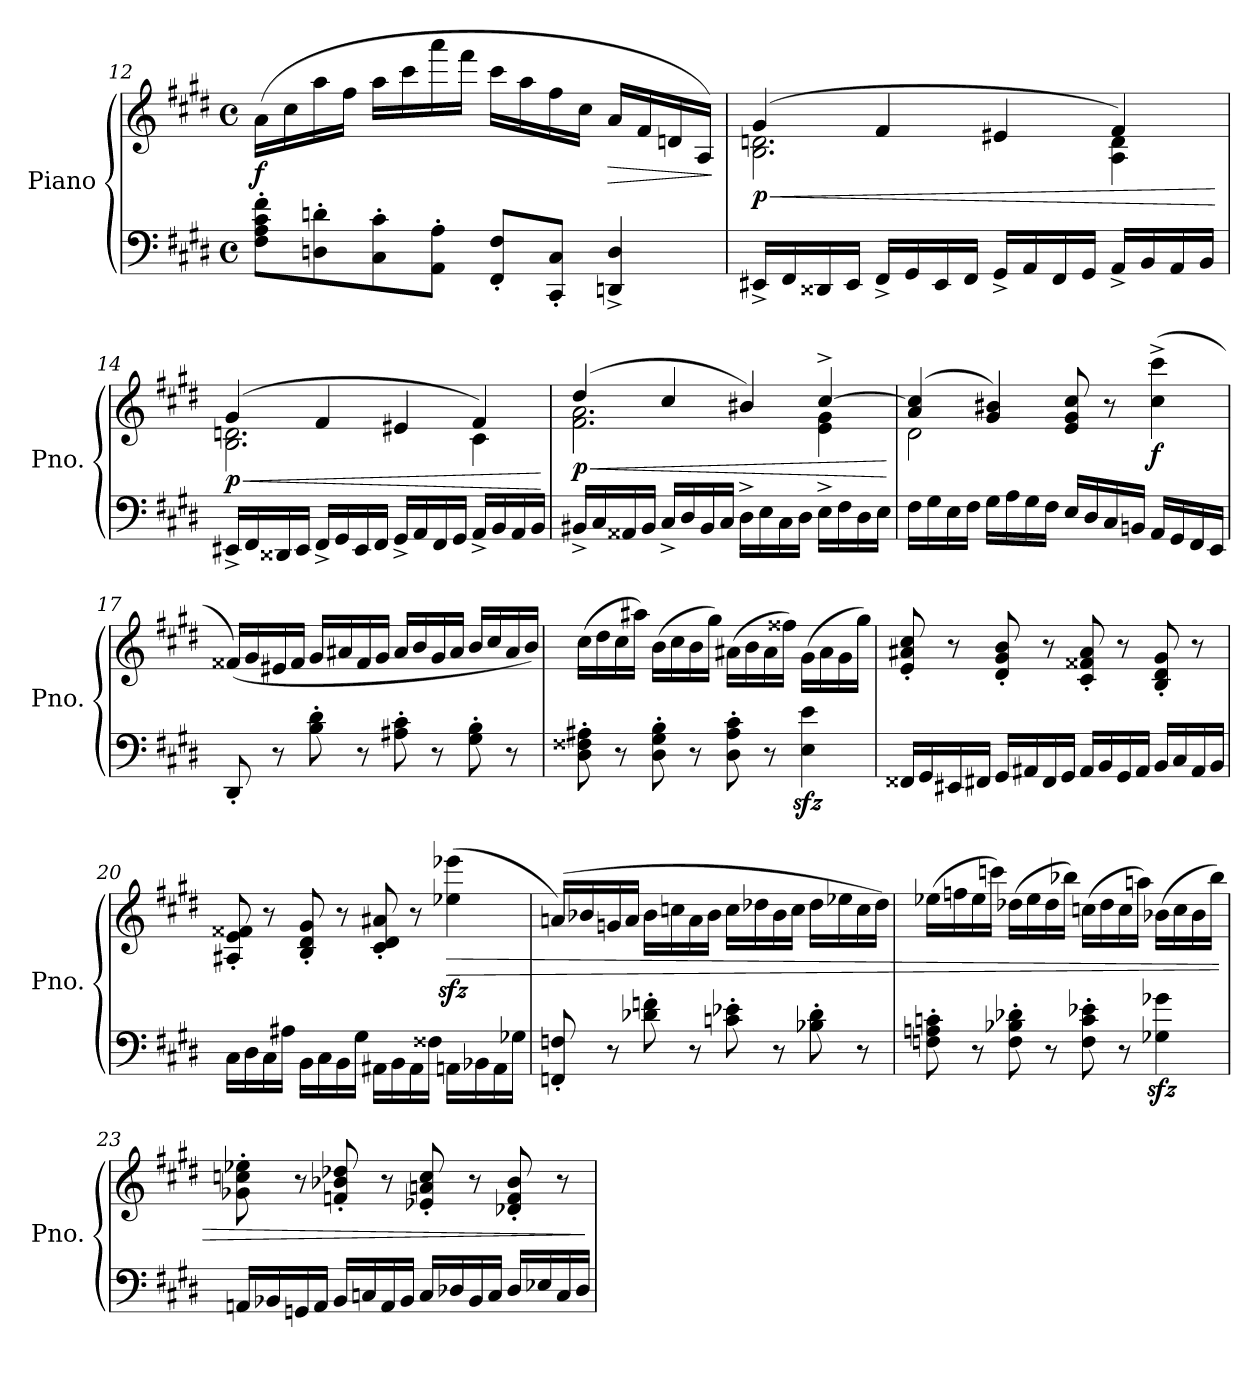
**kern	**kern	**dynam
*part1	*part1	*part1
*staff2	*staff1	*staff1/2
*I"Piano	*	*
*I'Pno.	*	*
*clefF4	*clefG2	*
*k[f#c#g#d#]	*k[f#c#g#d#]	*
*M4/4	*M4/4	*
*met(c)	*met(c)	*
=12	=12	=12
!	!	!LO:DY:b
8F#\' 8A\' 8c#\' 8f#\'L	(>16a\LL	f
.	16cc#\	.
8Dn\' 8dn\'	16aa\	.
.	16ff#\JJ	.
8C#\' 8c#\'	16aa\LL	.
.	16ccc#\	.
8AA\' 8A\'J	16aaa\	.
.	16fff#\JJ	.
8FF#/' 8F#/'L	16ccc#\LL	.
.	16aa\	.
8CC#/' 8C#/'J	16ff#\	.
.	16cc#\JJ	.
!	!	!LO:HP:b
4DDn/^ 4D/^	16a/LL	>
.	16f#/	.
.	16dn/	.
.	16A/JJ)	.
.	.	]
!!LO:LB:g=z
=13	=13	=13
!	!	!LO:HP:b
*	*^	*
!	!	!	!LO:DY:n=1:b
16EE#X^/LL	(>4g#/	2.B\ 2.dn\	< p
16FF#/	.	.	.
16DD##X/	.	.	.
16EE#/JJ	.	.	.
16FF#^/LL	4f#/	.	.
16GG#/	.	.	.
16EE#/	.	.	.
16FF#/JJ	.	.	.
16GG#^/LL	4e#X/	.	.
16AA/	.	.	.
16FF#/	.	.	.
16GG#/JJ	.	.	.
16AA^/LL	4f#/)	4A\ 4d\	.
16BB/	.	.	.
16AA/	.	.	.
16BB/JJ	.	.	.
*	*v	*v	*
.	.	[
=14	=14	=14
!	!	!LO:HP:b
*	*^	*
!	!	!	!LO:DY:n=1:b
16EE#X^/LL	(>4g#/	2.B\ 2.dn\	< p
16FF#/	.	.	.
16DD##X/	.	.	.
16EE#/JJ	.	.	.
16FF#^/LL	4f#/	.	.
16GG#/	.	.	.
16EE#/	.	.	.
16FF#/JJ	.	.	.
16GG#^/LL	4e#X/	.	.
16AA/	.	.	.
16FF#/	.	.	.
16GG#/JJ	.	.	.
16AA^/LL	4f#/)	4c#\	.
16BB/	.	.	.
16AA/	.	.	.
16BB/JJ	.	.	.
*	*v	*v	*
.	.	[
!!LO:LB:g=z
=15	=15	=15
!	!	!LO:HP:b
*	*^	*
!	!	!	!LO:DY:n=1:b
16BB#X^/LL	(>4dd#/	2.f#\ 2.a\	< p
16C#/	.	.	.
16AA##X/	.	.	.
16BB#/JJ	.	.	.
16C#^/LL	4cc#/	.	.
16D#/	.	.	.
16BB#/	.	.	.
16C#/JJ	.	.	.
16D#^\LL	4b#X/)	.	.
16E\	.	.	.
16C#\	.	.	.
16D#\JJ	.	.	.
16E^\LL	[4cc#^/	4e\ 4g#\	.
16F#\	.	.	.
16D#\	.	.	.
16E\JJ	.	.	.
*	*v	*v	*
.	.	[
=16	=16	=16
*	*^	*
16F#\LL	(>4a/ 4cc#/]	2d#\	.
16G#\	.	.	.
16E\	.	.	.
16F#\JJ	.	.	.
16G#\LL	4g#/ 4b#X/)	.	.
16A\	.	.	.
16G#\	.	.	.
16F#\JJ	.	.	.
16E/LL	8e/ 8g#/ 8cc#/	2ryy	.
16D#/	.	.	.
16C#/	8r	.	.
16BBn/JJ	.	.	.
!	!	!	!LO:DY:b
16AA/LL	(<4cc#\^ 4ccc#\^	.	f
16GG#/	.	.	.
16FF#/	.	.	.
16EE/JJ	.	.	.
*	*v	*v	*
!!LO:LB:g=z
=17	=17	=17
8DD#'/	(<16f##X/LL)	.
.	16g#/	.
8r	16e#X/	.
.	16f##/JJ	.
8B\' 8d#\'	16g#/LL	.
.	16a#X/	.
8r	16f##/	.
.	16g#/JJ	.
8A#X\' 8c#\'	16a#/LL	.
.	16b/	.
8r	16g#/	.
.	16a#/JJ	.
8G#\' 8B\'	16b/LL	.
.	16cc#/	.
8r	16a#/	.
.	16b/JJ)	.
=18	=18	=18
8D#\' 8F##X\' 8A#X\'	(>16cc#\LL	.
.	16dd#\	.
8r	16cc#\	.
.	16aa#X\JJ)	.
8D#\' 8G#\' 8B\'	(>16b\LL	.
.	16cc#\	.
8r	16b\	.
.	16gg#\JJ)	.
8D#\' 8A#\' 8c#\'	(>16a#X\LL	.
.	16b\	.
8r	16a#\	.
.	16ff##X\JJ)	.
4E\zz> 4e\zz>	(>16g#\LL	.
.	16a#\	.
.	16g#\	.
.	16gg#\JJ)	.
!!LO:PB:g=z
=19	=19	=19
16FF##X/LL	8e/' 8a#X/' 8cc#/'	.
16GG#/	.	.
16EE#X/	8r	.
16FF#X/JJ	.	.
16GG#/LL	8d#/' 8g#/' 8b/'	.
16AA#X/	.	.
16FF#/	8r	.
16GG#/JJ	.	.
16AA#/LL	8c#/' 8f##X/' 8a#/'	.
16BB/	.	.
16GG#/	8r	.
16AA#/JJ	.	.
16BB/LL	8B/' 8d#/' 8g#/'	.
16C#/	.	.
16AA#/	8r	.
16BB/JJ	.	.
=20	=20	=20
16C#\LL	8A#X/' 8e/' 8f##X/'	.
16D#\	.	.
16C#\	8r	.
16A#X\JJ	.	.
16BB\LL	8B/' 8d#/' 8g#/'	.
16C#\	.	.
16BB\	8r	.
16G#\JJ	.	.
16AA#X\LL	8c#/' 8d#/' 8a#X/'	.
16BB\	.	.
16AA#\	8r	.
16F##X\JJ	.	.
!	!	!LO:HP:b
16AAn\LL	(>4ee-\zz< 4eee-\zz<	>
16BB-\	.	.
16AA\	.	.
16G-X\JJ	.	.
!!LO:LB:g=z
=21	=21	=21
8FF/' 8F/'	(>16an/LL)	.
.	16b-/	.
8r	16g/	.
.	16a/JJ	.
8d-\' 8f\'	16b-\LL	.
.	16cc\	.
8r	16a\	.
.	16b-\JJ	.
8c\' 8e-\'	16cc\LL	.
.	16dd-\	.
8r	16b-\	.
.	16cc\JJ	.
8B-\' 8d-\'	16dd-\LL	.
.	16ee-\	.
8r	16cc\	.
.	16dd-\JJ)	.
=22	=22	=22
8F\' 8An\' 8c\'	(>16ee-\LL	.
.	16ff\	.
8r	16ee-\	.
.	16ccc\JJ)	.
8F\' 8B-\' 8d-\'	(>16dd-\LL	.
.	16ee-\	.
8r	16dd-\	.
.	16bb-\JJ)	.
8F\' 8c\' 8e-\'	(>16cc\LL	.
.	16dd-\	.
8r	16cc\	.
.	16aan\JJ)	.
4G-X\zz> 4g-X\zz>	(>16b-\LL	.
.	16cc\	.
.	16b-\	.
.	16bb-\JJ)	.
!!LO:LB:g=z
=23	=23	=23
16AAn/LL	8g-X\' 8cc\' 8ee-\'	.
16BB-/	.	.
16GG/	8r	.
16AA/JJ	.	.
16BB-/LL	8f/' 8b-/' 8dd-/'	.
16C/	.	.
16AA/	8r	.
16BB-/JJ	.	.
16C/LL	8e-/' 8an/' 8cc/'	.
16D-/	.	.
16BB-/	8r	.
16C/JJ	.	.
16D-/LL	8d-/' 8f/' 8b-/'	.
16E-/	.	.
16C/	8r	.
16D-/JJ	.	.
.	.	]
=	=	=
*-	*-	*-
